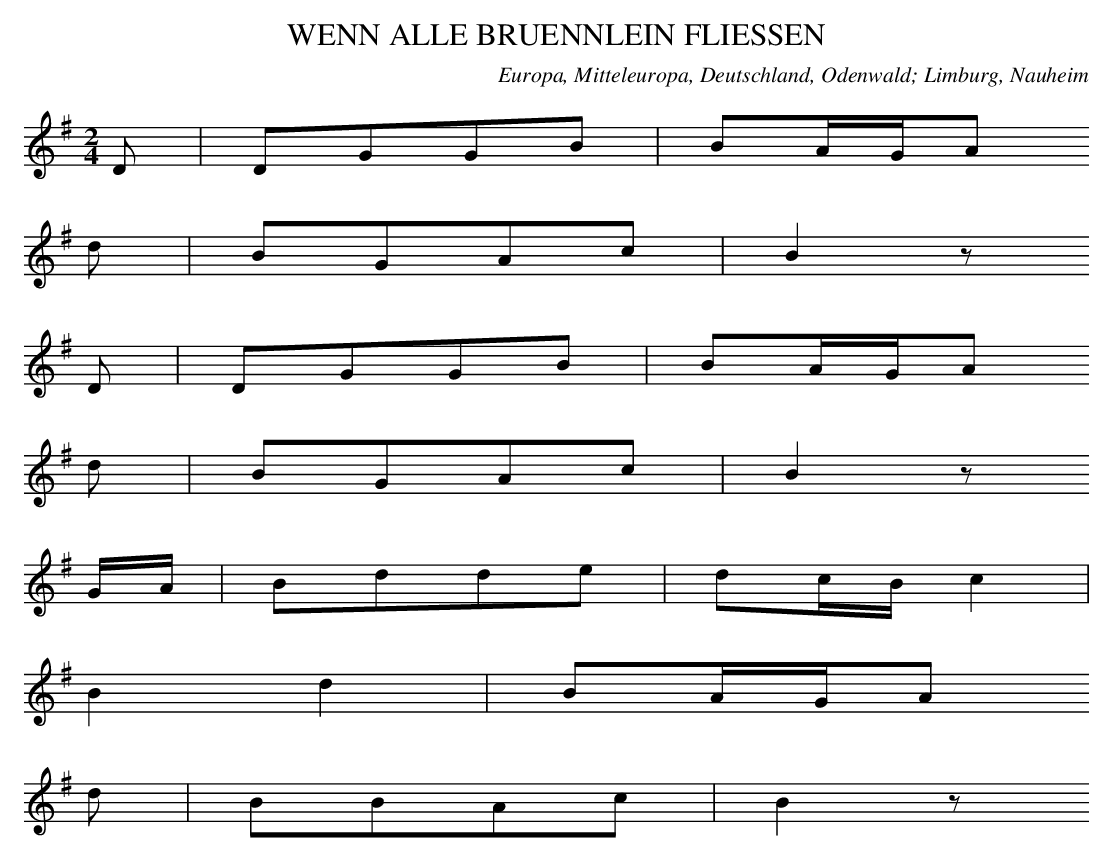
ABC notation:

X:1
T: WENN ALLE BRUENNLEIN FLIESSEN
O: Europa, Mitteleuropa, Deutschland, Odenwald; Limburg, Nauheim
M: 2/4
L: 1/16
K: G
D2 | D2G2G2B2 | B2AGA2
d2 | B2G2A2c2 | B4z2
D2 | D2G2G2B2 | B2AGA2
d2 | B2G2A2c2 | B4z2
GA | B2d2d2e2 | d2cBc4 |
B4d4 | B2AGA2
d2 | B2B2A2c2 | B4z2
